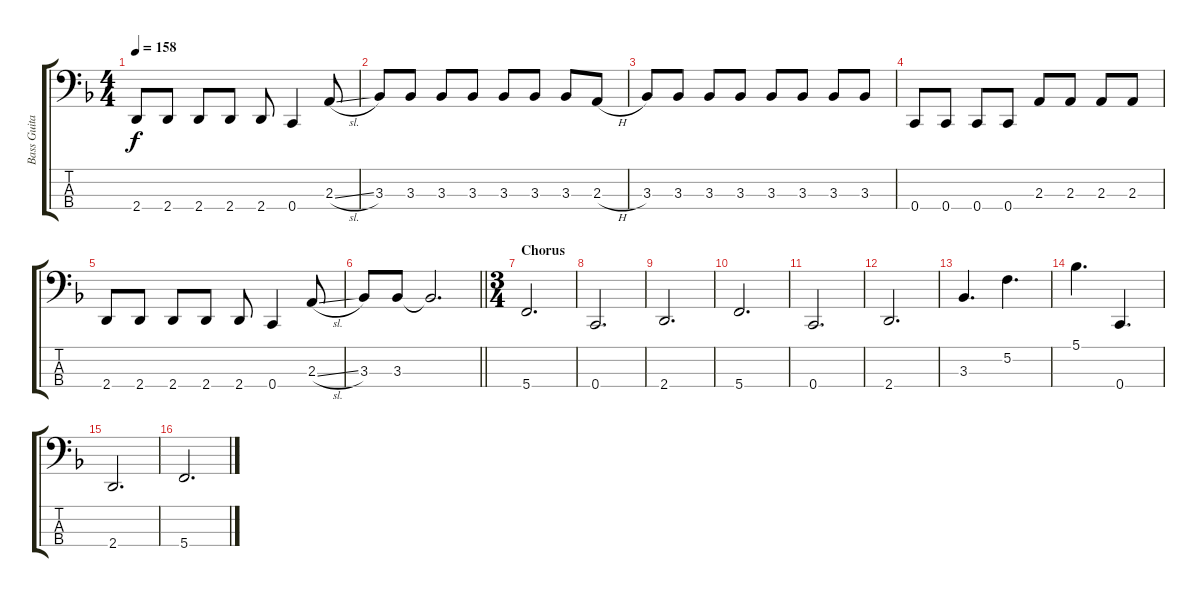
\track ("Bass Guitar" "Bass Guita") {instrument electricbasspick}
\staff {score tabs}
\tuning (F2 C2 G1 C1) {hide}
\ts (4 4)
\tempo 158
\clef f4
\ks f
2.4.8{dy f} 2.4.8 2.4.8 2.4.8 2.4.8 0.4.4 2.3{sl}.8 |
3.3.8 3.3.8 3.3.8 3.3.8 3.3.8 3.3.8 3.3.8 2.3{h}.8 |
3.3.8 3.3.8 3.3.8 3.3.8 3.3.8 3.3.8 3.3.8 3.3.8 |
0.4.8 0.4.8 0.4.8 0.4.8 2.3.8 2.3.8 2.3.8 2.3.8 |
2.4.8 2.4.8 2.4.8 2.4.8 2.4.8 0.4.4 2.3{sl}.8 |
\barLineRight lightlight
3.3.8 3.3.8 3.3{t}.2{d} |
\ts (3 4)
\section ("" "Chorus")
5.4.2{d} |
0.4.2{d} |
2.4.2{d} |
5.4.2{d} |
0.4.2{d} |
2.4.2{d} |
3.3.4{d} 5.2.4{d} |
5.1.4{d} 0.4.4{d} |
2.4.2{d} |
5.4.2{d}
